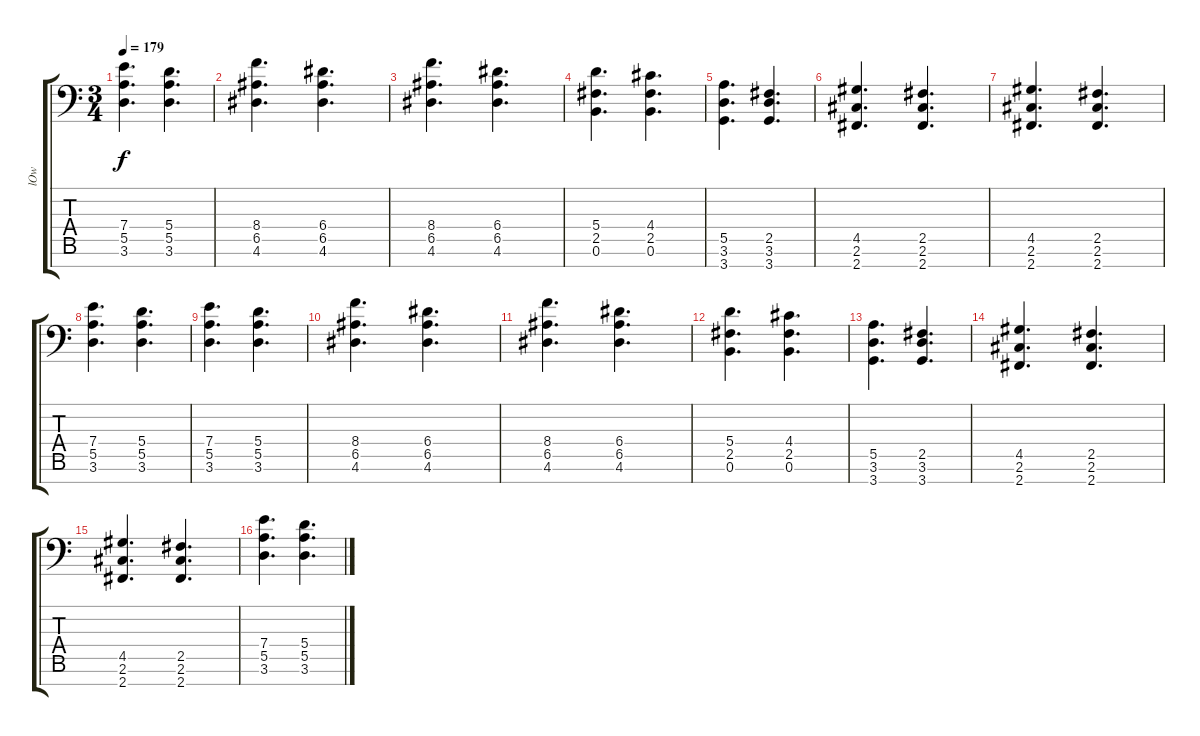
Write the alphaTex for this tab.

\track ("lOw" "lOw") {instrument distortionguitar}
\staff {score tabs}
\tuning (B3 G3 D3 A2 E2 B1 E1) {hide}
\ts (3 4)
\tempo 179
\clef f4
\ks c
(7.4 5.5 3.6).4{d dy f} (5.4 5.5 3.6).4{d} |
(8.4 6.5 4.6).4{d} (6.4 6.5 4.6).4{d} |
(8.4 6.5 4.6).4{d} (6.4 6.5 4.6).4{d} |
(5.4 2.5 0.6).4{d} (4.4 2.5 0.6).4{d} |
(5.5 3.6 3.7).4{d} (2.5 3.6 3.7).4{d} |
(4.5 2.6 2.7).4{d} (2.5 2.6 2.7).4{d} |
(4.5 2.6 2.7).4{d} (2.5 2.6 2.7).4{d} |
(7.4 5.5 3.6).4{d} (5.4 5.5 3.6).4{d} |
(7.4 5.5 3.6).4{d} (5.4 5.5 3.6).4{d} |
(8.4 6.5 4.6).4{d} (6.4 6.5 4.6).4{d} |
(8.4 6.5 4.6).4{d} (6.4 6.5 4.6).4{d} |
(5.4 2.5 0.6).4{d} (4.4 2.5 0.6).4{d} |
(5.5 3.6 3.7).4{d} (2.5 3.6 3.7).4{d} |
(4.5 2.6 2.7).4{d} (2.5 2.6 2.7).4{d} |
(4.5 2.6 2.7).4{d} (2.5 2.6 2.7).4{d} |
(7.4 5.5 3.6).4{d} (5.4 5.5 3.6).4{d}
